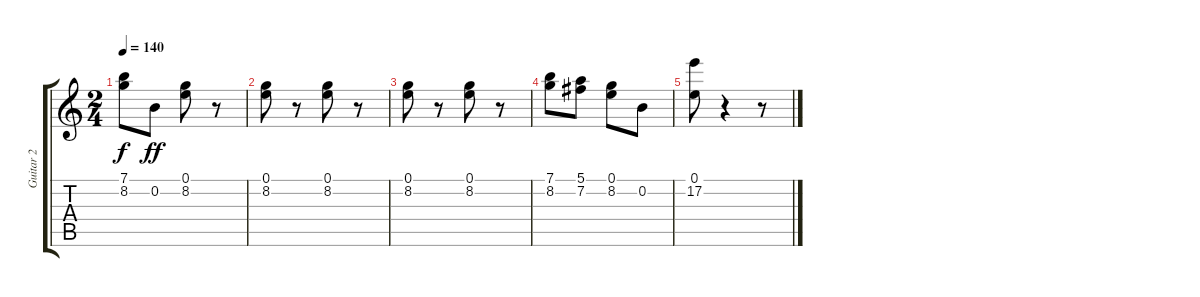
\track ("Guitar 2" "Guitar 2") {instrument distortionguitar}
\staff {score tabs}
\tuning (E4 B3 G3 D3 A2 E2) {hide}
\ts (2 4)
\tempo 140
\clef g2
\ks c
(7.1{t} 8.2{t}).8{dy f} 0.2.8{dy ff} (0.1 8.2).8 r.8 |
(0.1 8.2).8 r.8 (0.1 8.2).8 r.8 |
(0.1 8.2).8 r.8 (0.1 8.2).8 r.8 |
(7.1 8.2).8 (5.1 7.2).8 (0.1 8.2).8 0.2.8 |
(0.1 17.2).8 r.4 r.8
